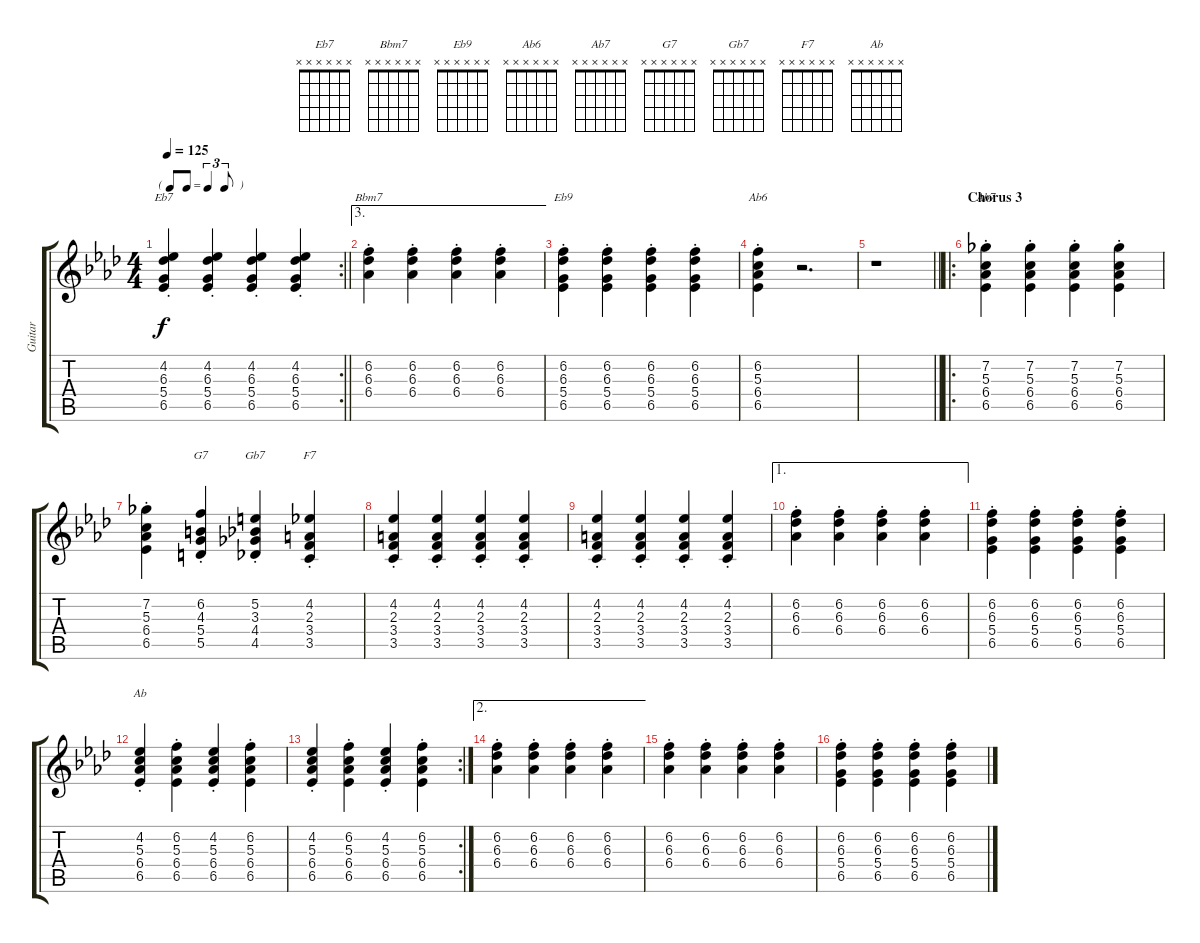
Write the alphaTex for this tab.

\track ("Guitar" "Guitar") {instrument electricguitarjazz}
\staff {score tabs}
\tuning (E4 B3 G3 D3 A2 E2) {hide}
\chord ("Eb7" x x x x x x)
\chord ("Bbm7" x x x x x x)
\chord ("Eb9" x x x x x x)
\chord ("Ab6" x x x x x x)
\chord ("Ab7" x x x x x x)
\chord ("G7" x x x x x x)
\chord ("Gb7" x x x x x x)
\chord ("F7" x x x x x x)
\chord ("Ab" x x x x x x)
\rc 2
\ts (4 4)
\tf triplet8th
\tempo 125
\clef g2
\barLineRight lightlight
\ks ab
(4.2{st} 6.3{st} 5.4{st} 6.5{st}).4{ch "Eb7" dy f} (4.2{st} 6.3{st} 5.4{st} 6.5{st}).4 (4.2{st} 6.3{st} 5.4{st} 6.5{st}).4 (4.2{st} 6.3{st} 5.4{st} 6.5{st}).4 |
\ae 3
(6.2{st} 6.3{st} 6.4{st}).4{ch "Bbm7"} (6.2{st} 6.3{st} 6.4{st}).4 (6.2{st} 6.3{st} 6.4{st}).4 (6.2{st} 6.3{st} 6.4{st}).4 |
(6.2{st} 6.3{st} 5.4{st} 6.5{st}).4{ch "Eb9"} (6.2{st} 6.3{st} 5.4{st} 6.5{st}).4 (6.2{st} 6.3{st} 5.4{st} 6.5{st}).4 (6.2{st} 6.3{st} 5.4{st} 6.5{st}).4 |
(6.2{st} 5.3{st} 6.4{st} 6.5{st}).4{ch "Ab6"} r.2{d} |
\barLineRight lightlight
r.1 |
\ro
\section ("" "Chorus 3")
(7.2{st} 5.3{st} 6.4{st} 6.5{st}).4{ch "Ab7"} (7.2{st} 5.3{st} 6.4{st} 6.5{st}).4 (7.2{st} 5.3{st} 6.4{st} 6.5{st}).4 (7.2{st} 5.3{st} 6.4{st} 6.5{st}).4 |
(7.2{st} 5.3{st} 6.4{st} 6.5{st}).4 (6.2{st} 4.3{st} 5.4{st} 5.5{st}).4{ch "G7"} (5.2{st} 3.3{st} 4.4{st} 4.5{st}).4{ch "Gb7"} (4.2{st} 2.3{st} 3.4{st} 3.5{st}).4{ch "F7"} |
(4.2{st} 2.3{st} 3.4{st} 3.5{st}).4 (4.2{st} 2.3{st} 3.4{st} 3.5{st}).4 (4.2{st} 2.3{st} 3.4{st} 3.5{st}).4 (4.2{st} 2.3{st} 3.4{st} 3.5{st}).4 |
(4.2{st} 2.3{st} 3.4{st} 3.5{st}).4 (4.2{st} 2.3{st} 3.4{st} 3.5{st}).4 (4.2{st} 2.3{st} 3.4{st} 3.5{st}).4 (4.2{st} 2.3{st} 3.4{st} 3.5{st}).4 |
\ae 1
(6.2{st} 6.3{st} 6.4{st}).4 (6.2{st} 6.3{st} 6.4{st}).4 (6.2{st} 6.3{st} 6.4{st}).4 (6.2{st} 6.3{st} 6.4{st}).4 |
(6.2{st} 6.3{st} 5.4{st} 6.5{st}).4 (6.2{st} 6.3{st} 5.4{st} 6.5{st}).4 (6.2{st} 6.3{st} 5.4{st} 6.5{st}).4 (6.2{st} 6.3{st} 5.4{st} 6.5{st}).4 |
(4.2{st} 5.3{st} 6.4{st} 6.5{st}).4{ch "Ab"} (6.2{st} 5.3{st} 6.4{st} 6.5{st}).4 (4.2{st} 5.3{st} 6.4{st} 6.5{st}).4 (6.2{st} 5.3{st} 6.4{st} 6.5{st}).4 |
\rc 2
(4.2{st} 5.3{st} 6.4{st} 6.5{st}).4 (6.2{st} 5.3{st} 6.4{st} 6.5{st}).4 (4.2{st} 5.3{st} 6.4{st} 6.5{st}).4 (6.2{st} 5.3{st} 6.4{st} 6.5{st}).4 |
\ae 2
(6.2{st} 6.3{st} 6.4{st}).4 (6.2{st} 6.3{st} 6.4{st}).4 (6.2{st} 6.3{st} 6.4{st}).4 (6.2{st} 6.3{st} 6.4{st}).4 |
(6.2{st} 6.3{st} 6.4{st}).4 (6.2{st} 6.3{st} 6.4{st}).4 (6.2{st} 6.3{st} 6.4{st}).4 (6.2{st} 6.3{st} 6.4{st}).4 |
(6.2{st} 6.3{st} 5.4{st} 6.5{st}).4 (6.2{st} 6.3{st} 5.4{st} 6.5{st}).4 (6.2{st} 6.3{st} 5.4{st} 6.5{st}).4 (6.2{st} 6.3{st} 5.4{st} 6.5{st}).4
